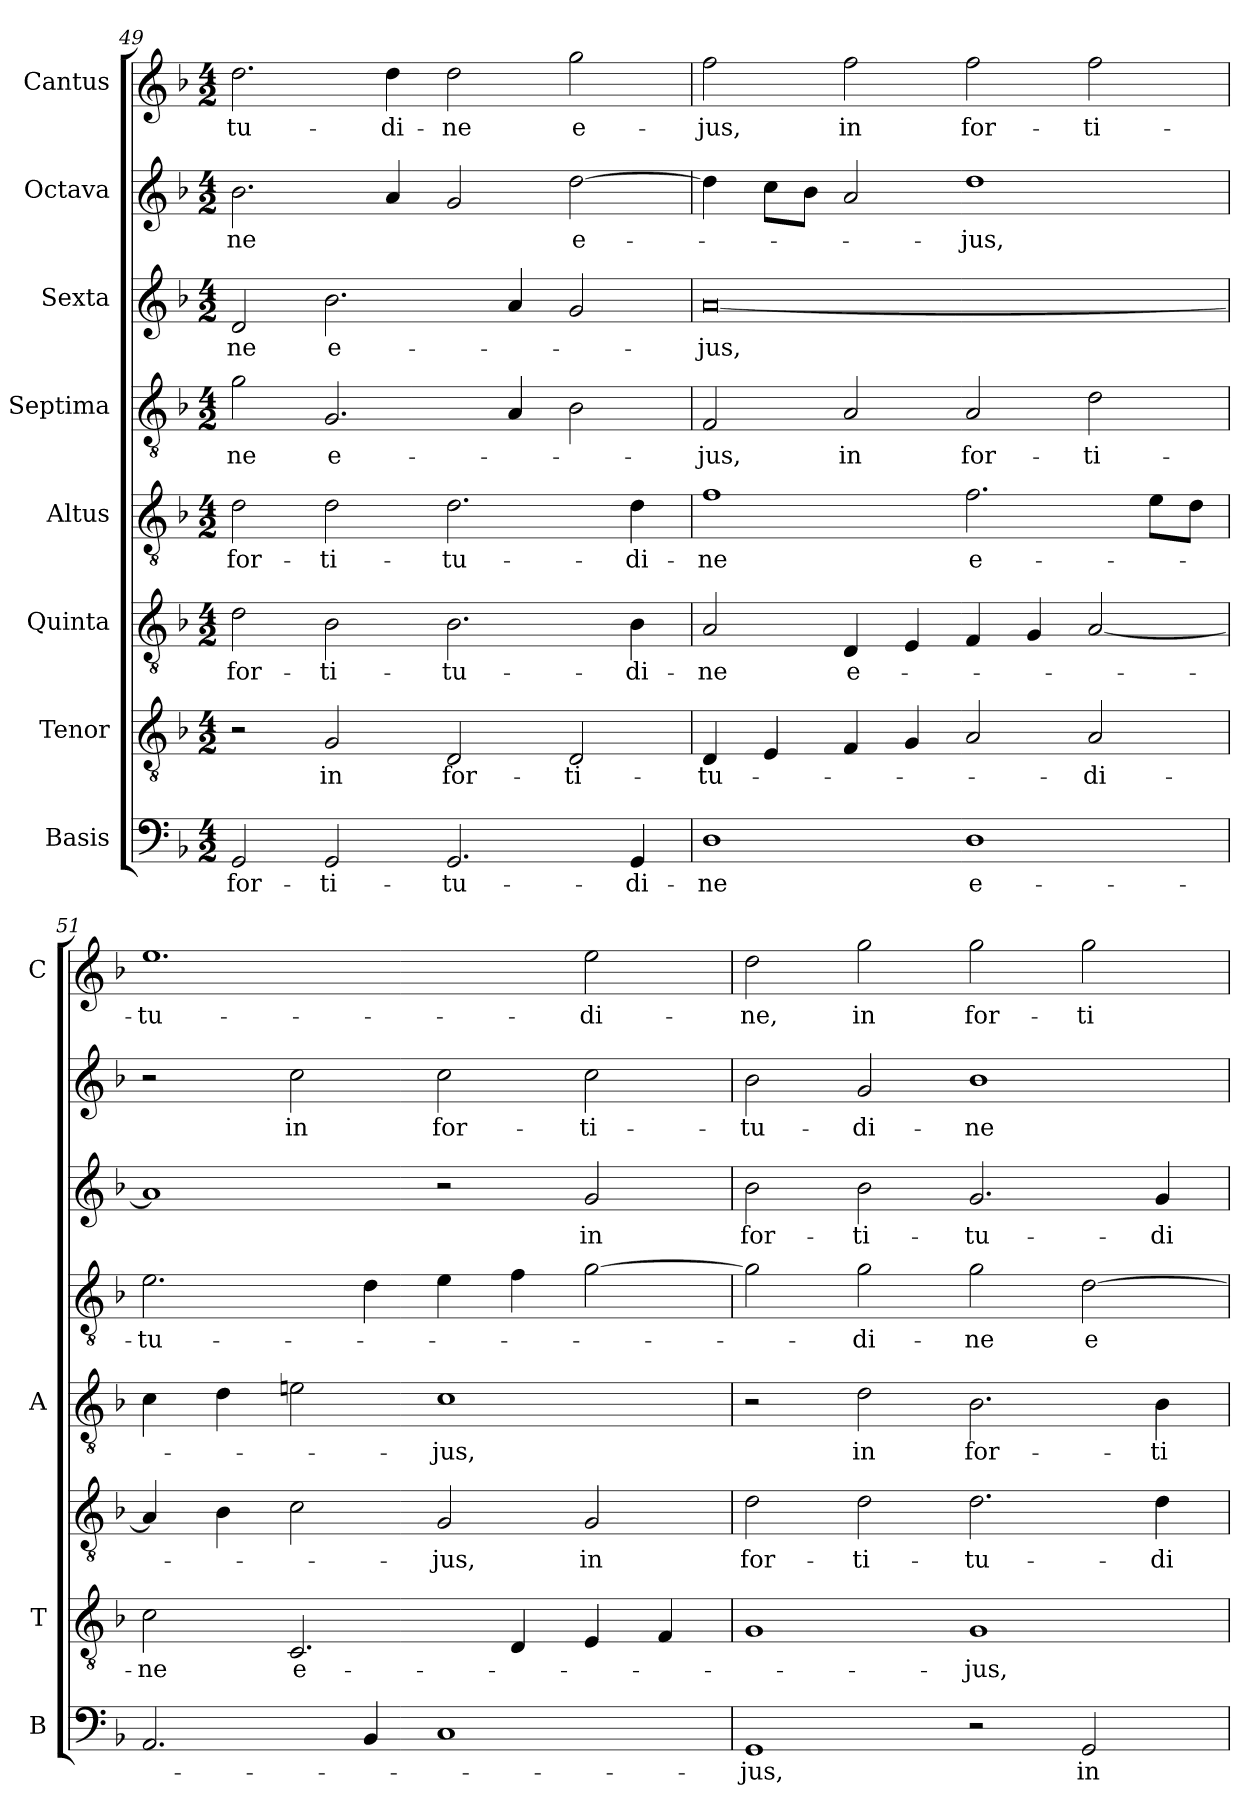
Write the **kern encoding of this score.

**kern	**text	**kern	**text	**kern	**text	**kern	**text	**kern	**text	**kern	**text	**kern	**text	**kern	**text
*part8	*part8	*part7	*part7	*part6	*part6	*part5	*part5	*part4	*part4	*part3	*part3	*part2	*part2	*part1	*part1
*staff8	*staff8	*staff7	*staff7	*staff6	*staff6	*staff5	*staff5	*staff4	*staff4	*staff3	*staff3	*staff2	*staff2	*staff1	*staff1
*I"Basis	*	*I"Tenor	*	*I"Quinta	*	*I"Altus	*	*I"Septima	*	*I"Sexta	*	*I"Octava	*	*I"Cantus	*
*I'B	*	*I'T	*	*	*	*I'A	*	*	*	*	*	*	*	*I'C	*
*clefF4	*	*clefGv2	*	*clefGv2	*	*clefGv2	*	*clefGv2	*	*clefG2	*	*clefG2	*	*clefG2	*
*k[b-]	*	*k[b-]	*	*k[b-]	*	*k[b-]	*	*k[b-]	*	*k[b-]	*	*k[b-]	*	*k[b-]	*
*F:	*	*F:	*	*F:	*	*F:	*	*F:	*	*F:	*	*F:	*	*F:	*
*M4/2	*	*M4/2	*	*M4/2	*	*M4/2	*	*M4/2	*	*M4/2	*	*M4/2	*	*M4/2	*
=49	=49	=49	=49	=49	=49	=49	=49	=49	=49	=49	=49	=49	=49	=49	=49
!	!LO:LY:b	!	!	!	!LO:LY:b	!	!LO:LY:b	!	!LO:LY:b	!	!LO:LY:b	!	!LO:LY:b	!	!LO:LY:b
2GG/	for-	2r	.	2d\	for-	2d\	for-	2g\	-ne	2d/	-ne	2.b-\	-ne	2.dd\	-tu-
!	!LO:LY:b	!	!LO:LY:b	!	!LO:LY:b	!	!LO:LY:b	!	!LO:LY:b	!	!LO:LY:b	!	!	!	!
2GG/	-ti-	2G/	in	2B-\	-ti-	2d\	-ti-	2.G/	e-	2.b-\	e-	.	.	.	.
!	!	!	!	!	!	!	!	!	!	!	!	!	!	!	!LO:LY:b
.	.	.	.	.	.	.	.	.	.	.	.	4a/	.	4dd\	-di-
!	!LO:LY:b	!	!LO:LY:b	!	!LO:LY:b	!	!LO:LY:b	!	!	!	!	!	!	!	!LO:LY:b
2.GG/	-tu-	2D/	for-	2.B-\	-tu-	2.d\	-tu-	.	.	.	.	2g/	.	2dd\	-ne
.	.	.	.	.	.	.	.	4A/	.	4a/	.	.	.	.	.
!	!	!	!LO:LY:b	!	!	!	!	!	!	!	!	!	!LO:LY:b	!	!LO:LY:b
.	.	2D/	-ti-	.	.	.	.	2B-\	.	2g/	.	[2dd\	e-	2gg\	e-
!	!LO:LY:b	!	!	!	!LO:LY:b	!	!LO:LY:b	!	!	!	!	!	!	!	!
4GG/	-di-	.	.	4B-\	-di-	4d\	-di-	.	.	.	.	.	.	.	.
!!LO:PB:g=z
=50	=50	=50	=50	=50	=50	=50	=50	=50	=50	=50	=50	=50	=50	=50	=50
!	!LO:LY:b	!	!LO:LY:b	!	!LO:LY:b	!	!LO:LY:b	!	!LO:LY:b	!	!LO:LY:b	!	!	!	!LO:LY:b
1D	-ne	4D/	-tu-	2A/	-ne	1f	-ne	2F/	-jus,	[0a	-jus,	4dd\]	.	2ff\	-jus,
.	.	4E/	.	.	.	.	.	.	.	.	.	8cc\L	.	.	.
.	.	.	.	.	.	.	.	.	.	.	.	8b-\J	.	.	.
!	!	!	!	!	!LO:LY:b	!	!	!	!LO:LY:b	!	!	!	!	!	!LO:LY:b
.	.	4F/	.	4D/	e-	.	.	2A/	in	.	.	2a/	.	2ff\	in
.	.	4G/	.	4E/	.	.	.	.	.	.	.	.	.	.	.
!	!LO:LY:b	!	!	!	!	!	!LO:LY:b	!	!LO:LY:b	!	!	!	!LO:LY:b	!	!LO:LY:b
1D	e-	2A/	.	4F/	.	2.f\	e-	2A/	for-	.	.	1dd	-jus,	2ff\	for-
.	.	.	.	4G/	.	.	.	.	.	.	.	.	.	.	.
!	!	!	!LO:LY:b	!	!	!	!	!	!LO:LY:b	!	!	!	!	!	!LO:LY:b
.	.	2A/	-di-	[2A/	.	.	.	2d\	-ti-	.	.	.	.	2ff\	-ti-
.	.	.	.	.	.	8e\L	.	.	.	.	.	.	.	.	.
.	.	.	.	.	.	8d\J	.	.	.	.	.	.	.	.	.
=51	=51	=51	=51	=51	=51	=51	=51	=51	=51	=51	=51	=51	=51	=51	=51
!	!	!	!LO:LY:b	!	!	!	!	!	!LO:LY:b	!	!	!	!	!	!LO:LY:b
2.AA/	.	2c\	-ne	4A/]	.	4c\	.	2.e\	-tu-	1a]	.	2r	.	1.ee	-tu-
.	.	.	.	4B-\	.	4d\	.	.	.	.	.	.	.	.	.
!	!	!	!LO:LY:b	!	!	!	!	!	!	!	!	!	!LO:LY:b	!	!
.	.	2.C/	e-	2c\	.	2eni\	.	.	.	.	.	2cc\	in	.	.
4BB-/	.	.	.	.	.	.	.	4d\	.	.	.	.	.	.	.
!	!	!	!	!	!LO:LY:b	!	!LO:LY:b	!	!	!	!	!	!LO:LY:b	!	!
1C	.	.	.	2G/	-jus,	1c	-jus,	4e\	.	2r	.	2cc\	for-	.	.
.	.	4D/	.	.	.	.	.	4f\	.	.	.	.	.	.	.
!	!	!	!	!	!LO:LY:b	!	!	!	!	!	!LO:LY:b	!	!LO:LY:b	!	!LO:LY:b
.	.	4E/	.	2G/	in	.	.	[2g\	.	2g/	in	2cc\	-ti-	2ee\	-di-
.	.	4F/	.	.	.	.	.	.	.	.	.	.	.	.	.
=52	=52	=52	=52	=52	=52	=52	=52	=52	=52	=52	=52	=52	=52	=52	=52
!	!LO:LY:b	!	!	!	!LO:LY:b	!	!	!	!	!	!LO:LY:b	!	!LO:LY:b	!	!LO:LY:b
1GG	-jus,	1G	.	2d\	for-	2r	.	2g\]	.	2b-\	for-	2b-\	-tu-	2dd\	-ne,
!	!	!	!	!	!LO:LY:b	!	!LO:LY:b	!	!LO:LY:b	!	!LO:LY:b	!	!LO:LY:b	!	!LO:LY:b
.	.	.	.	2d\	-ti-	2d\	in	2g\	-di-	2b-\	-ti-	2g/	-di-	2gg\	in
!	!	!	!LO:LY:b	!	!LO:LY:b	!	!LO:LY:b	!	!LO:LY:b	!	!LO:LY:b	!	!LO:LY:b	!	!LO:LY:b
2r	.	1G	-jus,	2.d\	-tu-	2.B-\	for-	2g\	-ne	2.g/	-tu-	1b-	-ne	2gg\	for-
!	!LO:LY:b	!	!	!	!	!	!	!	!LO:LY:b	!	!	!	!	!	!LO:LY:b
2GG/	in	.	.	.	.	.	.	[2d\	e-	.	.	.	.	2gg\	-ti-
!	!	!	!	!	!LO:LY:b	!	!LO:LY:b	!	!	!	!LO:LY:b	!	!	!	!
.	.	.	.	4d\	-di-	4B-\	-ti-	.	.	4g/	-di-	.	.	.	.
=	=	=	=	=	=	=	=	=	=	=	=	=	=	=	=
*-	*-	*-	*-	*-	*-	*-	*-	*-	*-	*-	*-	*-	*-	*-	*-
